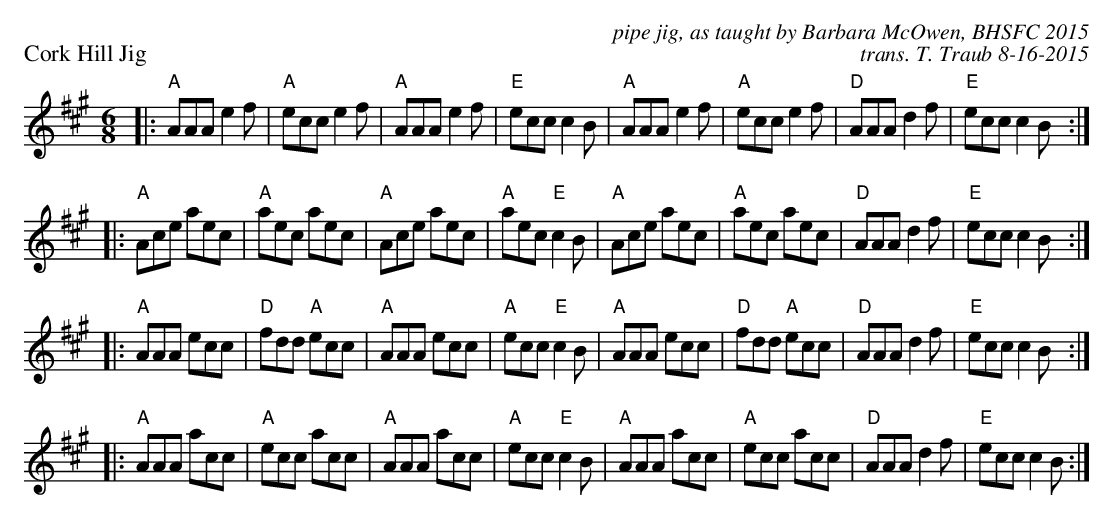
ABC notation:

X:1
P: Cork Hill Jig
C: pipe jig, as taught by Barbara McOwen, BHSFC 2015
C: trans. T. Traub 8-16-2015
M: 6/8
K: A
L: 1/8
|: "A"AAA e2 f|"A"ecc e2 f|"A"AAA e2 f|"E"ecc c2 B|"A"AAA e2f|"A"ecc e2f|"D"AAA d2 f|"E"ecc c2 B :|
|: "A"Ace aec|"A"aec aec|"A"Ace aec|"A"aec "E"c2 B|"A"Ace aec|"A"aec aec|"D"AAA d2 f|"E"ecc c2 B :|
|: "A"AAA ecc|"D"fdd "A"ecc|"A"AAA ecc|"A"ecc "E"c2B|"A"AAA ecc|"D"fdd "A"ecc|"D"AAA d2 f|"E"ecc c2 B :|
|: "A"AAA acc|"A"ecc acc|"A"AAA acc|"A"ecc "E"c2B|"A"AAA acc|"A"ecc acc|"D"AAA d2 f|"E"ecc c2 B :|
